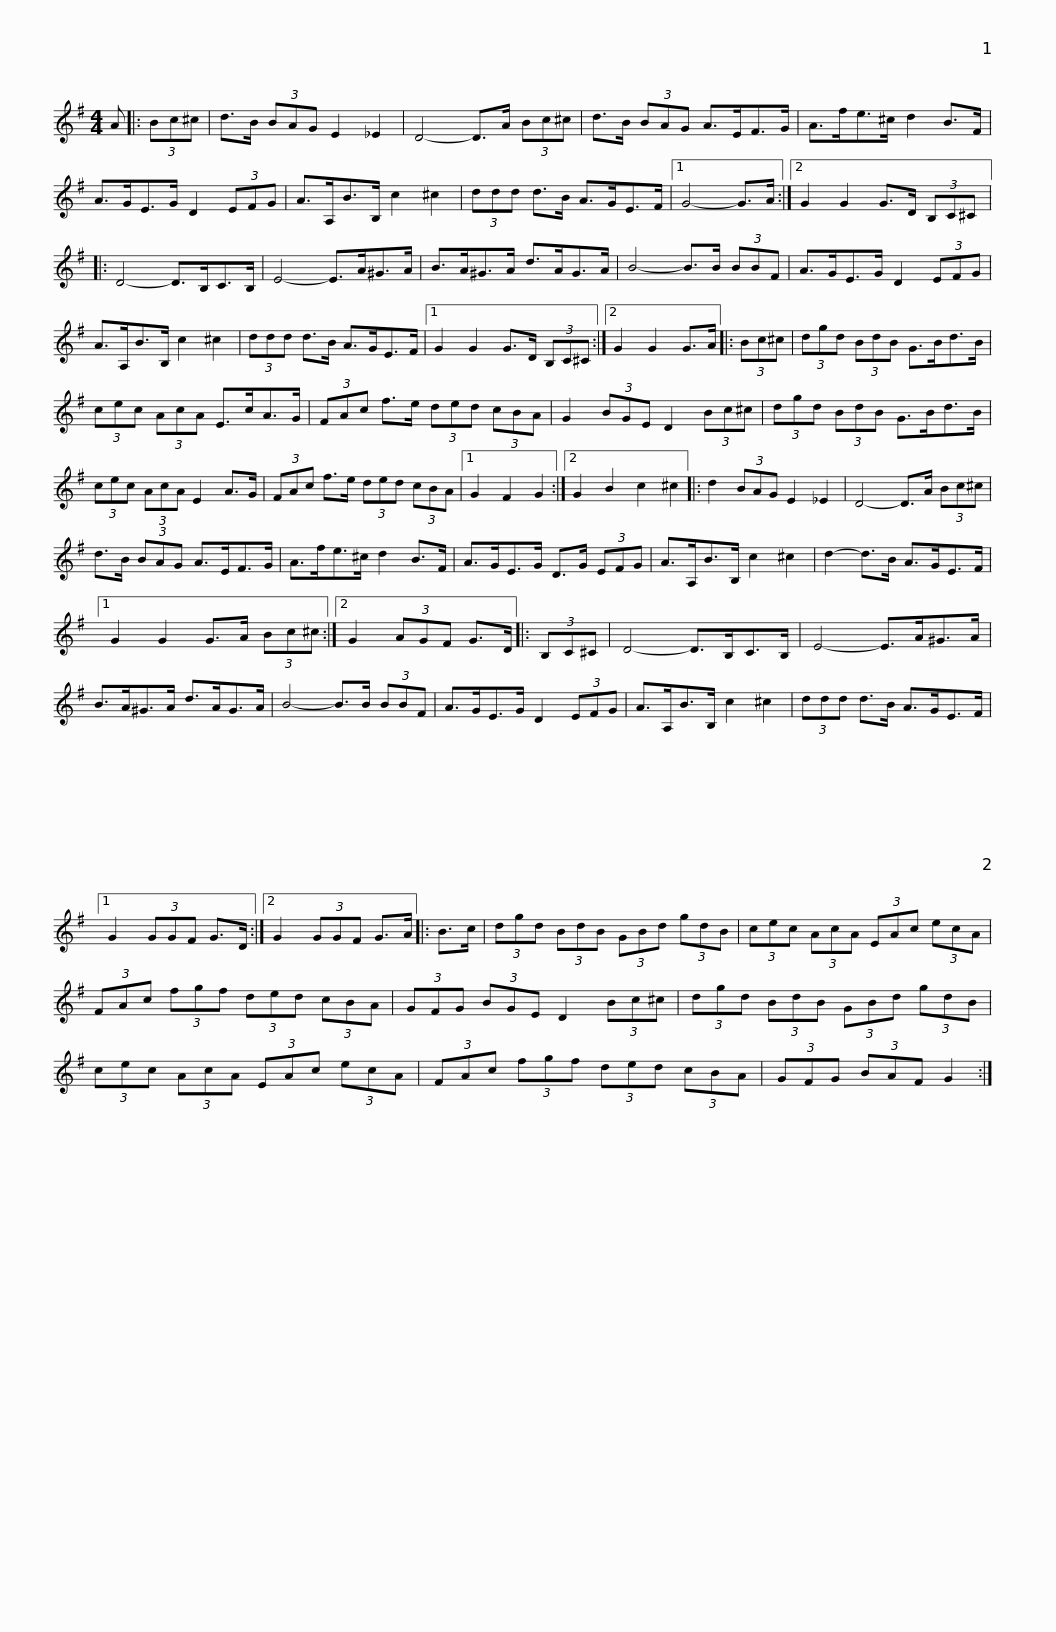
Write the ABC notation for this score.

X:1
L:1/8
M:4/4
I:linebreak $
K:G
V:1 treble
V:1
 A |: (3Bc^c | d>B (3BAG E2 _E2 | D4- D>A (3Bc^c | d>B (3BAG A>EF>G | %5
 A>fe>^c d2 B>F |$ A>GE>G D2 (3EFG | A>A,B>B, c2 ^c2 | (3ddd d>B A>GE>F |1 G4- G>A :|2 %10
 G2 G2 G>D (3B,C^C |:$ D4- D>B,C>B, | E4- E>A^G>A | B>A^G>A d>AG>A | B4- B>B (3BBF | %15
 A>GE>G D2 (3EFG |$ A>A,B>B, c2 ^c2 | (3ddd d>B A>GE>F |1 G2 G2 G>D (3B,C^C :|2 G2 G2 G>A |: %20
 (3Bc^c |$ (3dgd (3BdB G>Bd>B | (3cec (3AcA E>cA>G | (3FAc f>e (3ded (3cBA | G2 (3BGE D2 (3Bc^c |$ %25
 (3dgd (3BdB G>Bd>B | (3cec (3AcA E2 A>G | (3FAc f>e (3ded (3cBA |1 G2 F2 G2 :|2 G2 B2 c2 ^c2 |:$ %30
 d2 (3BAG E2 _E2 | D4- D>A (3Bc^c | d>B (3BAG A>EF>G | A>fe>^c d2 B>F | A>GE>G D>G (3EFG |$ %35
 A>A,B>B, c2 ^c2 | d2- d>B A>GE>F |1 G2 G2 G>A (3Bc^c :|2 G2 (3AGF G>D |: (3B,C^C | %40
 D4- D>B,C>B, |$ E4- E>A^G>A | B>A^G>A d>AG>A | B4- B>B (3BBF | A>GE>G D2 (3EFG | %45
 A>A,B>B, c2 ^c2 |$ (3ddd d>B A>GE>F |1 G2 (3GGF G>D :|2 G2 (3GGF G>A |: B>c | %50
 (3dgd (3BdB (3GBd (3gdB |$ (3cec (3AcA (3EAc (3ecA | (3FAc (3fgf (3ded (3cBA | (3GFG (3BGE D2 (3Bc^c | (3dgd (3BdB (3GBd (3gdB |$ %55
 (3cec (3AcA (3EAc (3ecA | (3FAc (3fgf (3ded (3cBA | (3GFG (3BAF G2 :| %58
